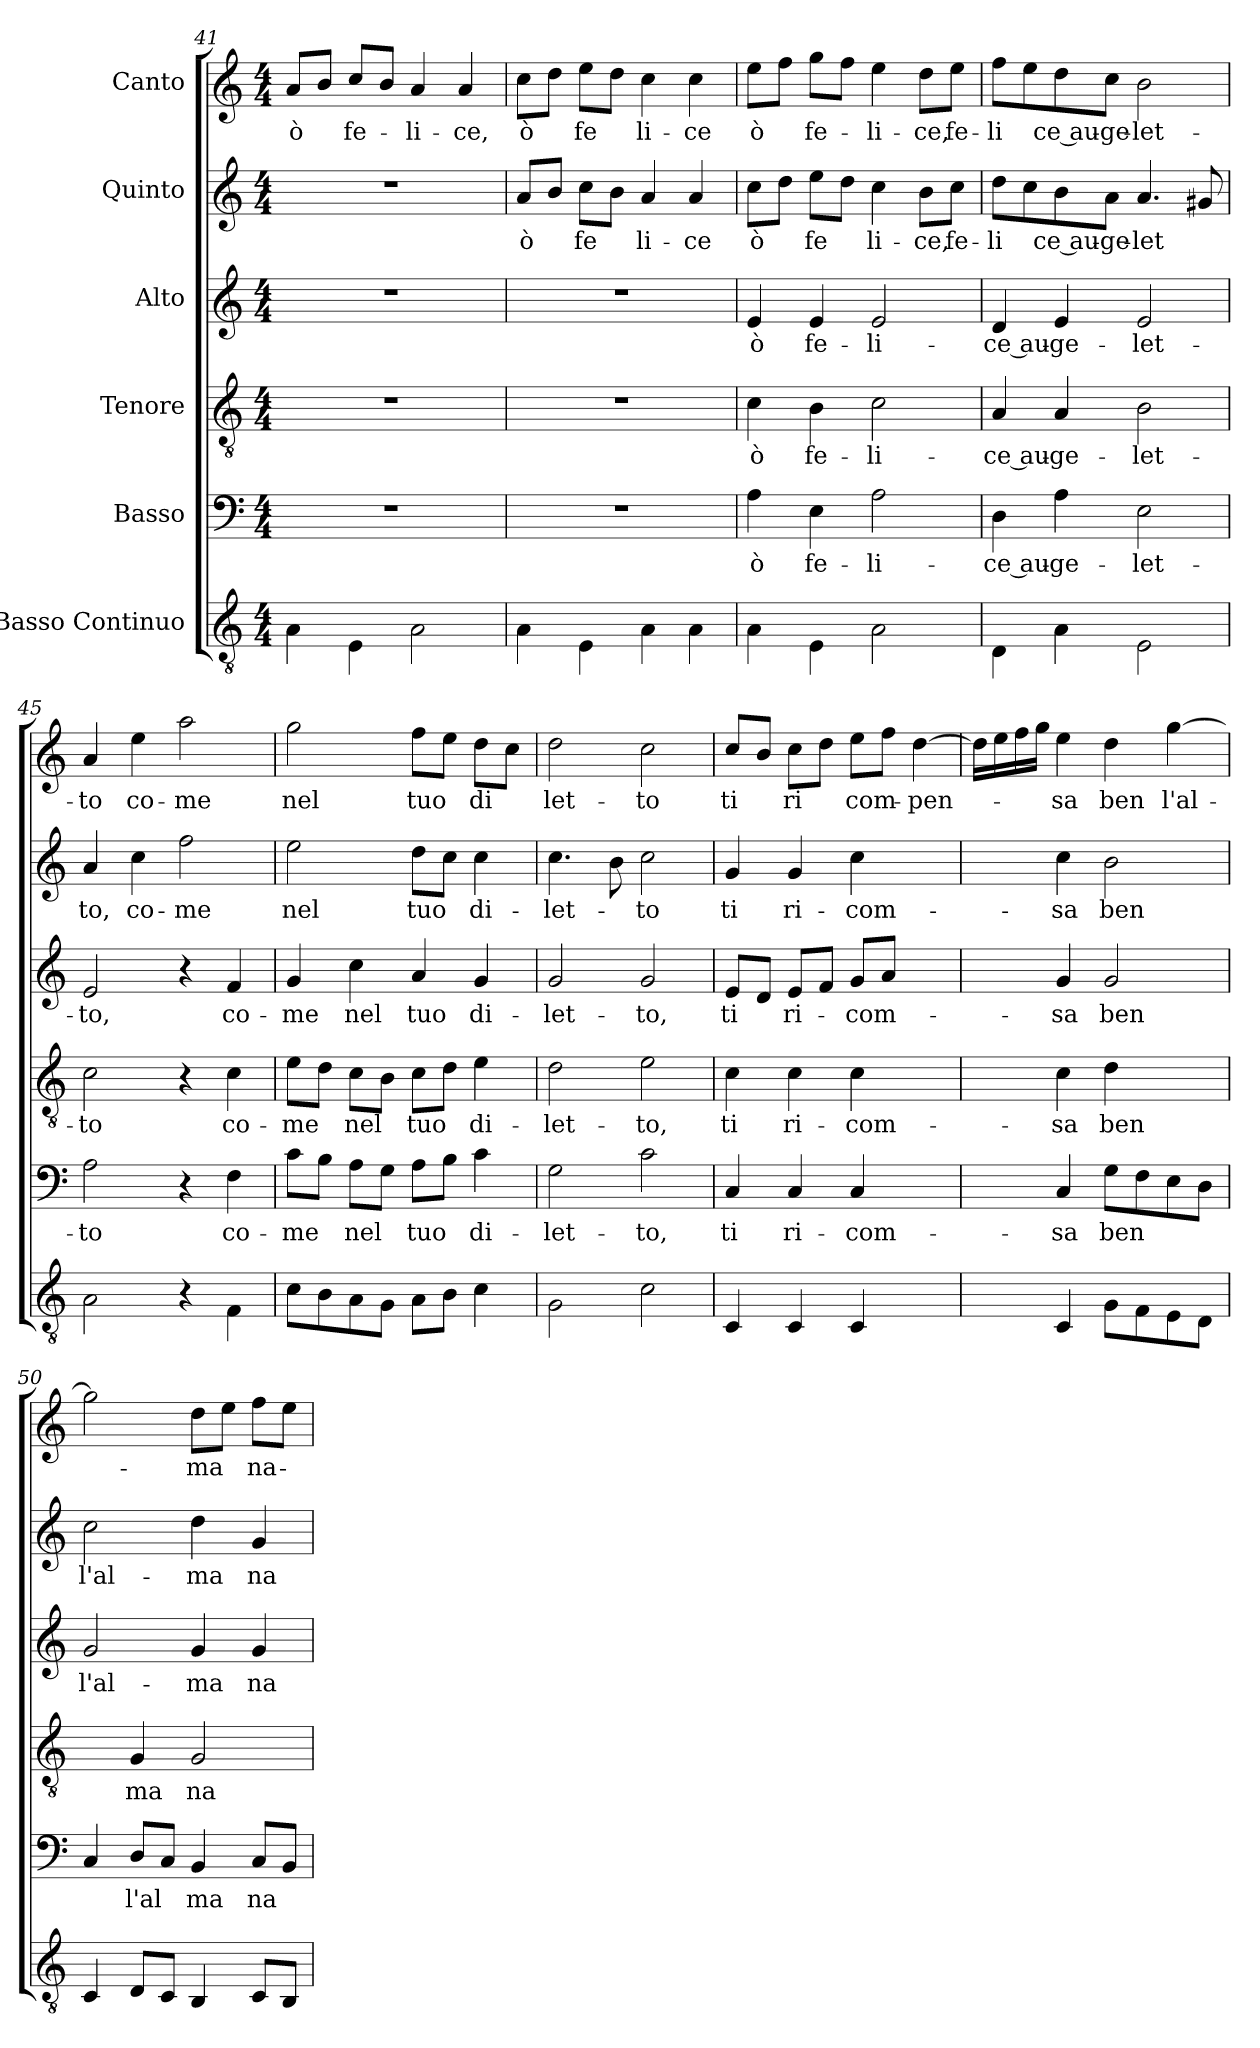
**kern	**kern	**text	**kern	**text	**kern	**text	**kern	**text	**kern	**text
*part6	*part5	*part5	*part4	*part4	*part3	*part3	*part2	*part2	*part1	*part1
*staff6	*staff5	*staff5	*staff4	*staff4	*staff3	*staff3	*staff2	*staff2	*staff1	*staff1
*I"Basso Continuo	*I"Basso	*	*I"Tenore	*	*I"Alto	*	*I"Quinto	*	*I"Canto	*
!!LO:PB:g=z
*clefGv2	*clefF4	*	*clefGv2	*	*clefG2	*	*clefG2	*	*clefG2	*
*k[]	*k[]	*	*k[]	*	*k[]	*	*k[]	*	*k[]	*
*M4/4	*M4/4	*	*M4/4	*	*M4/4	*	*M4/4	*	*M4/4	*
=41	=41	=41	=41	=41	=41	=41	=41	=41	=41	=41
!	!	!	!	!	!	!	!	!	!	!LO:LY:b
4A\	1r	.	1r	.	1r	.	1r	.	8a/L	ò
.	.	.	.	.	.	.	.	.	8b/J	.
!	!	!	!	!	!	!	!	!	!	!LO:LY:b
4E\	.	.	.	.	.	.	.	.	8cc/L	fe-
.	.	.	.	.	.	.	.	.	8b/J	.
!	!	!	!	!	!	!	!	!	!	!LO:LY:b
2A\	.	.	.	.	.	.	.	.	4a/	-li-
!	!	!	!	!	!	!	!	!	!	!LO:LY:b
.	.	.	.	.	.	.	.	.	4a/	-ce,
=42	=42	=42	=42	=42	=42	=42	=42	=42	=42	=42
!	!	!	!	!	!	!	!	!LO:LY:b	!	!LO:LY:b
4A\	1r	.	1r	.	1r	.	8a/L	ò	8cc\L	ò
.	.	.	.	.	.	.	8b/J	.	8dd\J	.
!	!	!	!	!	!	!	!	!LO:LY:b	!	!LO:LY:b
4E\	.	.	.	.	.	.	8cc\L	fe	8ee\L	fe
.	.	.	.	.	.	.	8b\J	.	8dd\J	.
!	!	!	!	!	!	!	!	!LO:LY:b	!	!LO:LY:b
4A\	.	.	.	.	.	.	4a/	li-	4cc\	li-
!	!	!	!	!	!	!	!	!LO:LY:b	!	!LO:LY:b
4A\	.	.	.	.	.	.	4a/	-ce	4cc\	-ce
=43	=43	=43	=43	=43	=43	=43	=43	=43	=43	=43
!	!	!LO:LY:b	!	!LO:LY:b	!	!LO:LY:b	!	!LO:LY:b	!	!LO:LY:b
4A\	4A\	ò	4c\	ò	4e/	ò	8cc\L	ò	8ee\L	ò
.	.	.	.	.	.	.	8dd\J	.	8ff\J	.
!	!	!LO:LY:b	!	!LO:LY:b	!	!LO:LY:b	!	!LO:LY:b	!	!LO:LY:b
4E\	4E\	fe-	4B\	fe-	4e/	fe-	8ee\L	fe	8gg\L	fe-
.	.	.	.	.	.	.	8dd\J	.	8ff\J	.
!	!	!LO:LY:b	!	!LO:LY:b	!	!LO:LY:b	!	!LO:LY:b	!	!LO:LY:b
2A\	2A\	-li-	2c\	-li-	2e/	-li-	4cc\	li-	4ee\	-li-
!	!	!	!	!	!	!	!	!LO:LY:b	!	!LO:LY:b
.	.	.	.	.	.	.	8b\L	-ce,	8dd\L	-ce,
!	!	!	!	!	!	!	!	!LO:LY:b	!	!LO:LY:b
.	.	.	.	.	.	.	8cc\J	fe-	8ee\J	fe-
=44	=44	=44	=44	=44	=44	=44	=44	=44	=44	=44
!	!	!LO:LY:b	!	!LO:LY:b	!	!LO:LY:b	!	!LO:LY:b	!	!LO:LY:b
4D\	4D\	-ce au-	4A/	-ce au-	4d/	-ce au-	8dd\L	-li	8ff\L	-li
.	.	.	.	.	.	.	8cc\	.	8ee\	.
!	!	!LO:LY:b	!	!LO:LY:b	!	!LO:LY:b	!	!LO:LY:b	!	!LO:LY:b
4A\	4A\	-ge-	4A/	-ge-	4e/	-ge-	8b\	ce au-	8dd\	ce au-
!	!	!	!	!	!	!	!	!LO:LY:b	!	!LO:LY:b
.	.	.	.	.	.	.	8a\J	-ge-	8cc\J	-ge-
!	!	!LO:LY:b	!	!LO:LY:b	!	!LO:LY:b	!	!LO:LY:b	!	!LO:LY:b
2E\	2E\	-let-	2B\	-let-	2e/	-let-	4.a/	-let	2b\	-let-
.	.	.	.	.	.	.	8g#X/	.	.	.
=45	=45	=45	=45	=45	=45	=45	=45	=45	=45	=45
!	!	!LO:LY:b	!	!LO:LY:b	!	!LO:LY:b	!	!LO:LY:b	!	!LO:LY:b
2A\	2A\	-to	2c\	-to	2e/	-to,	4a/	to,	4a/	-to
!	!	!	!	!	!	!	!	!LO:LY:b	!	!LO:LY:b
.	.	.	.	.	.	.	4cc\	co-	4ee\	co-
!	!	!	!	!	!	!	!	!LO:LY:b	!	!LO:LY:b
4r	4r	.	4r	.	4r	.	2ff\	-me	2aa\	-me
!	!	!LO:LY:b	!	!LO:LY:b	!	!LO:LY:b	!	!	!	!
4F\	4F\	co-	4c\	co-	4f/	co-	.	.	.	.
=46	=46	=46	=46	=46	=46	=46	=46	=46	=46	=46
!	!	!LO:LY:b	!	!LO:LY:b	!	!LO:LY:b	!	!LO:LY:b	!	!LO:LY:b
8c\L	8c\L	-me	8e\L	-me	4g/	-me	2ee\	nel	2gg\	nel
8B\	8B\J	.	8d\J	.	.	.	.	.	.	.
!	!	!LO:LY:b	!	!LO:LY:b	!	!LO:LY:b	!	!	!	!
8A\	8A\L	nel	8c\L	nel	4cc\	nel	.	.	.	.
8G\J	8G\J	.	8B\J	.	.	.	.	.	.	.
!	!	!LO:LY:b	!	!LO:LY:b	!	!LO:LY:b	!	!LO:LY:b	!	!LO:LY:b
8A\L	8A\L	tuo	8c\L	tuo	4a/	tuo	8dd\L	tuo	8ff\L	tuo
8B\J	8B\J	.	8d\J	.	.	.	8cc\J	.	8ee\J	.
!	!	!LO:LY:b	!	!LO:LY:b	!	!LO:LY:b	!	!LO:LY:b	!	!LO:LY:b
4c\	4c\	di-	4e\	di-	4g/	di-	4cc\	di-	8dd\L	di
.	.	.	.	.	.	.	.	.	8cc\J	.
=47	=47	=47	=47	=47	=47	=47	=47	=47	=47	=47
!	!	!LO:LY:b	!	!LO:LY:b	!	!LO:LY:b	!	!LO:LY:b	!	!LO:LY:b
2G\	2G\	-let-	2d\	-let-	2g/	-let-	4.cc\	-let-	2dd\	let-
.	.	.	.	.	.	.	8b\	.	.	.
!	!	!LO:LY:b	!	!LO:LY:b	!	!LO:LY:b	!	!LO:LY:b	!	!LO:LY:b
2c\	2c\	-to,	2e\	-to,	2g/	-to,	2cc\	-to	2cc\	-to
!!LO:LB:g=z
=48	=48	=48	=48	=48	=48	=48	=48	=48	=48	=48
!	!	!LO:LY:b	!	!LO:LY:b	!	!LO:LY:b	!	!LO:LY:b	!	!LO:LY:b
4C/	4C/	ti	4c\	ti	8e/L	ti	4g/	ti	8cc/L	ti
.	.	.	.	.	8d/J	.	.	.	8b/J	.
!	!	!LO:LY:b	!	!LO:LY:b	!	!LO:LY:b	!	!LO:LY:b	!	!LO:LY:b
4C/	4C/	ri-	4c\	ri-	8e/L	ri-	4g/	ri-	8cc\L	ri
.	.	.	.	.	8f/J	.	.	.	8dd\J	.
!	!	!LO:LY:b	!	!LO:LY:b	!	!LO:LY:b	!	!LO:LY:b	!	!LO:LY:b
4C/	4C/	-com-	4c\	-com-	8g/L	-com-	4cc\	-com-	8ee\L	com-
.	.	.	.	.	8a/J	.	.	.	8ff\J	.
!	!	!LO:LY:b	!	!LO:LY:b	!	!LO:LY:b	!	!LO:LY:b	!	!LO:LY:b
[4F\yy	[4F\yy	-pen	[4d\yy	-pen	[4f/yy	-pen	[4a/yy	-pen	[4dd\	-pen-
=49	=49	=49	=49	=49	=49	=49	=49	=49	=49	=49
4F\yy]	4F\yy]	.	4d\yy]	.	4f/yy]	.	4a/yy]	.	16dd\LL]	.
.	.	.	.	.	.	.	.	.	16ee\	.
.	.	.	.	.	.	.	.	.	16ff\	.
.	.	.	.	.	.	.	.	.	16gg\JJ	.
!	!	!LO:LY:b	!	!LO:LY:b	!	!LO:LY:b	!	!LO:LY:b	!	!LO:LY:b
4C/	4C/	sa	4c\	sa	4g/	sa	4cc\	sa	4ee\	-sa
!	!	!LO:LY:b	!	!LO:LY:b	!	!LO:LY:b	!	!LO:LY:b	!	!LO:LY:b
8G\L	8G\L	ben	4d\	ben	2g/	ben	2b\	ben	4dd\	ben
8F\	8F\	.	.	.	.	.	.	.	.	.
!	!	!	!	!LO:LY:b	!	!	!	!	!	!LO:LY:b
8E\	8E\	.	[4G/yy	l'al-	.	.	.	.	[4gg\	l'al-
8D\J	8D\J	.	.	.	.	.	.	.	.	.
=50	=50	=50	=50	=50	=50	=50	=50	=50	=50	=50
!	!	!	!	!	!	!LO:LY:b	!	!LO:LY:b	!	!
4C/	4C/	.	4G/yy]	.	2g/	l'al-	2cc\	l'al-	2gg\]	.
!	!	!LO:LY:b	!	!LO:LY:b	!	!	!	!	!	!
8D/L	8D/L	l'al	4G/	-ma	.	.	.	.	.	.
8C/J	8C/J	.	.	.	.	.	.	.	.	.
!	!	!LO:LY:b	!	!LO:LY:b	!	!LO:LY:b	!	!LO:LY:b	!	!LO:LY:b
4BB/	4BB/	ma	2G/	na-	4g/	-ma	4dd\	-ma	8dd\L	-ma
.	.	.	.	.	.	.	.	.	8ee\J	.
!	!	!LO:LY:b	!	!	!	!LO:LY:b	!	!LO:LY:b	!	!LO:LY:b
8C/L	8C/L	na	.	.	4g/	na-	4g/	na-	8ff\L	na-
8BB/J	8BB/J	.	.	.	.	.	.	.	8ee\J	.
=	=	=	=	=	=	=	=	=	=	=
*-	*-	*-	*-	*-	*-	*-	*-	*-	*-	*-
